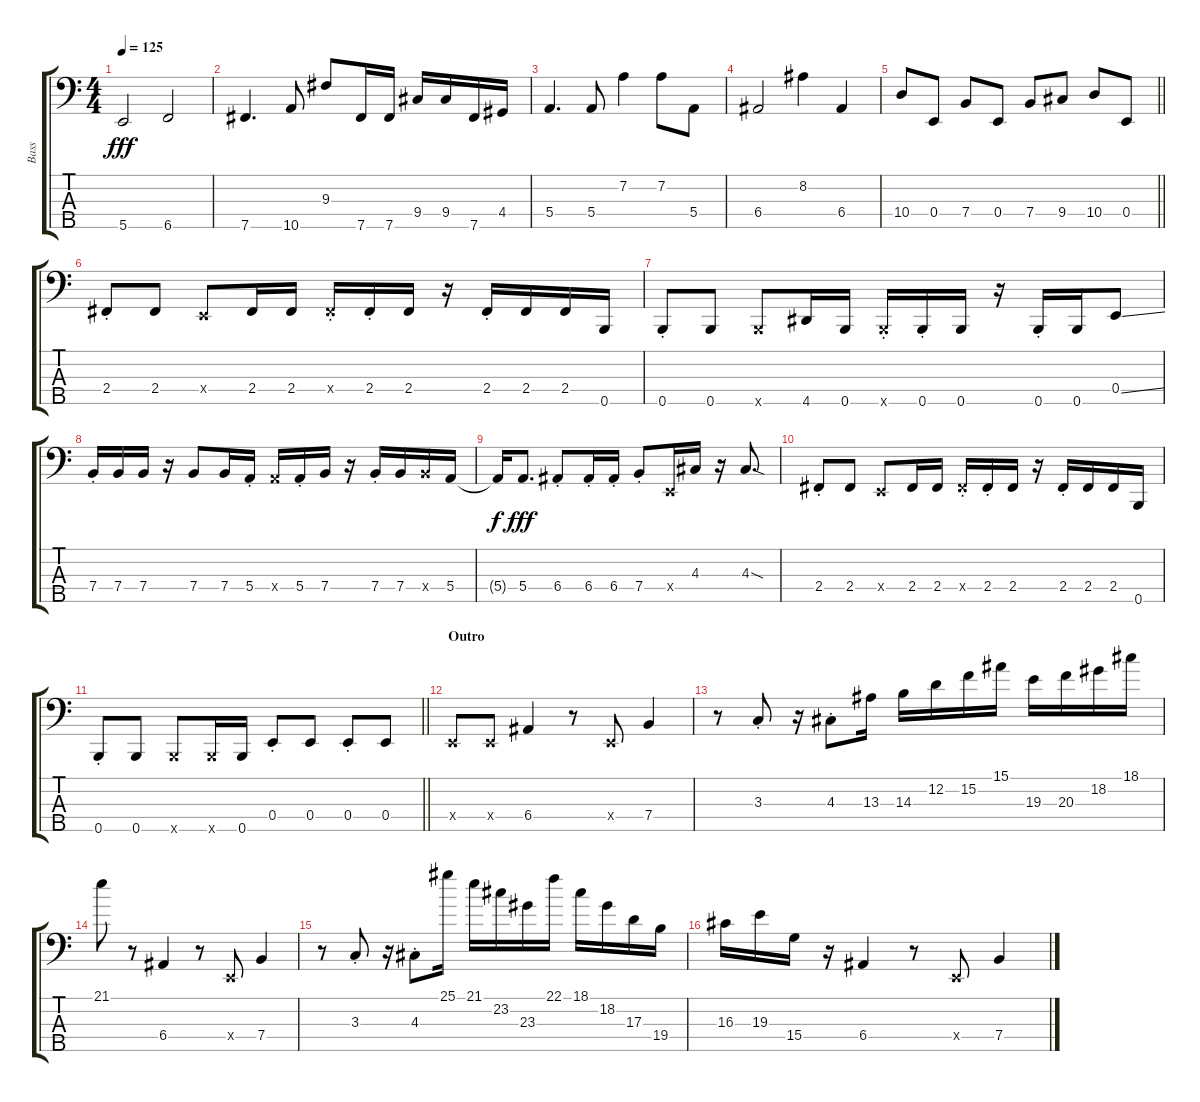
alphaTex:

\track ("Bass" "Bass") {instrument electricbassfinger}
\staff {score tabs}
\tuning (G2 D2 A1 E1 B0) {hide}
\ts (4 4)
\tempo 125
\clef f4
\ks c
5.5.2{dy fff} 6.5.2 |
7.5.4{d} 10.5.8 9.3.8 7.5.16 7.5.16 9.4.16 9.4.16 7.5.16 4.4.16 |
5.4.4{d txt ""} 5.4.8 7.2.4 7.2.8 5.4.8 |
6.4.2 8.2.4 6.4.4 |
\barLineRight lightlight
10.4.8 0.4.8 7.4.8 0.4.8 7.4.8 9.4.8 10.4.8 0.4.8 |
2.4{st}.8 2.4.8 0.4{x}.8 2.4.16 2.4.16 2.4{st x}.16 2.4{st}.16 2.4.16 r.16 2.4{st}.16 2.4.16 2.4.16 0.5.16 |
0.5{st}.8 0.5.8 0.5{x}.8 4.5.16 0.5.16 0.5{st x}.16 0.5{st}.16 0.5.16 r.16 0.5{st}.16 0.5.16 0.4{ss}.8 |
7.4{st}.16{txt ""} 7.4.16 7.4.16 r.16 7.4.8 7.4.16 5.4{st}.16 5.4{x}.16 5.4{st}.16 7.4.16 r.16 7.4{st}.16 7.4.16 7.4{x}.16 5.4.16 |
5.4{t}.16{dy f} 5.4.8{d dy fff} 6.4{st}.8 6.4{st}.16 6.4{st}.16 7.4{st}.8 0.4{x}.16 4.3.16 r.16 4.3{sod}.8{d} |
2.4{st}.8{txt ""} 2.4.8 0.4{x}.8 2.4.16 2.4.16 2.4{st x}.16 2.4{st}.16 2.4.16 r.16 2.4{st}.16 2.4.16 2.4.16 0.5.16 |
\barLineRight lightlight
0.5{st}.8 0.5.8 0.5{x}.8 0.5{x}.16 0.5.16 0.4{st}.8 0.4.8 0.4{st}.8 0.4.8 |
\section ("" "Outro")
0.4{x}.8 0.4{x}.8 6.4.4 r.8 0.4{x}.8 7.4.4 |
r.8{txt ""} 3.3{st}.8 r.16 4.3{st}.8 13.3.16 14.3.16 12.2.16 15.2.16 15.1.16 19.3.16 20.3.16 18.2.16 18.1.16 |
21.1.8 r.8 6.4.4 r.8 0.4{x}.8 7.4.4 |
r.8 3.3{st}.8 r.16 4.3{st}.8 25.1.16 21.1.16 23.2.16 23.3.16 22.1.16 18.1.16 18.2.16 17.3.16 19.4.16 |
16.3.16 19.3.16 15.4.16 r.16 6.4.4 r.8 0.4{x}.8 7.4.4
